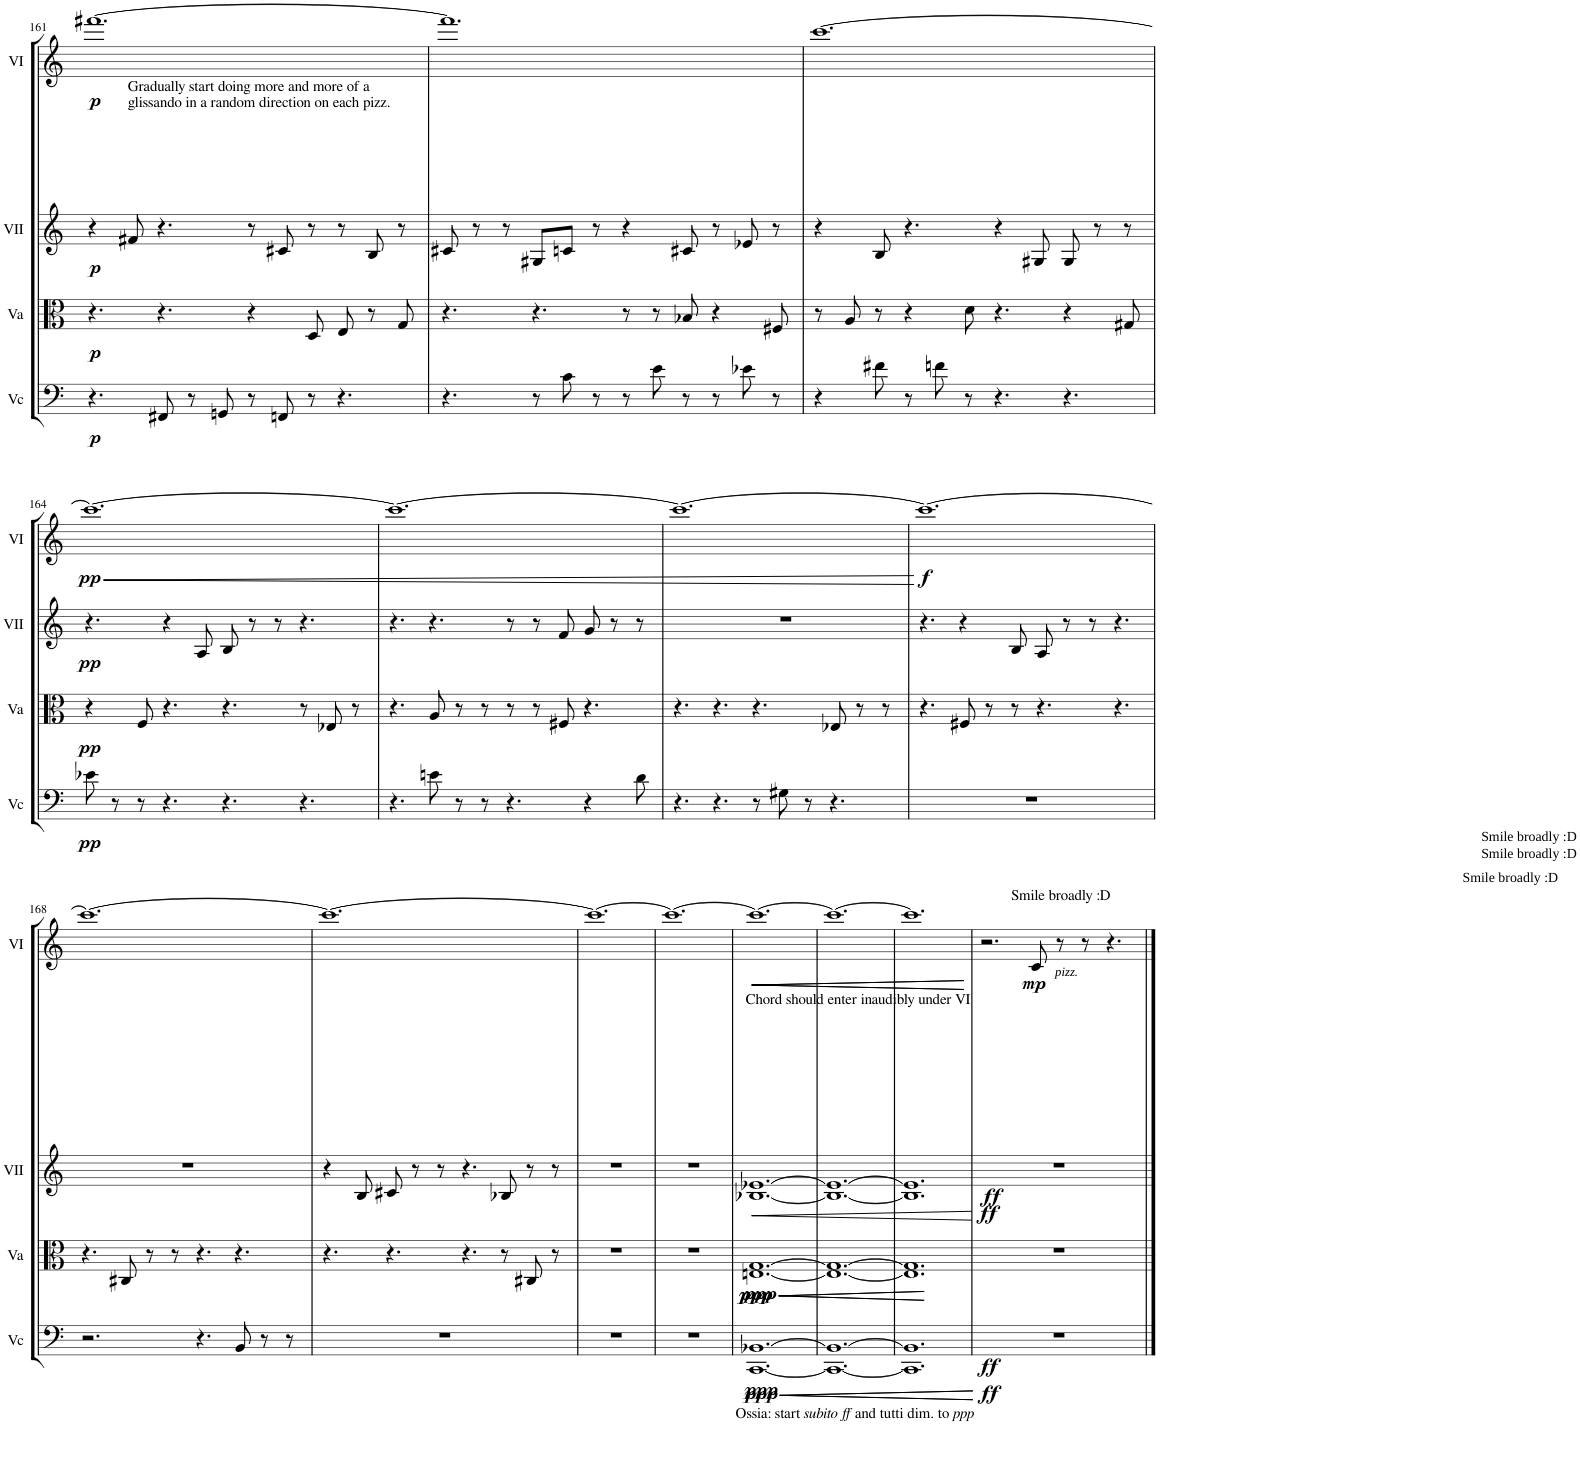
**kern	**dynam	**kern	**dynam	**kern	**dynam	**kern	**dynam
*part4	*part4	*part3	*part3	*part2	*part2	*part1	*part1
*staff4	*staff4	*staff3	*staff3	*staff2	*staff2	*staff1	*staff1
*I"Vc	*	*I"Va	*	*I"VII	*	*I"VI	*
*I'Vc	*	*I'Va	*	*I'VII	*	*I'VI	*
!!LO:PB:g=z
*clefF4	*	*clefC3	*	*clefG2	*	*clefG2	*
*k[]	*	*k[]	*	*k[]	*	*k[]	*
*M12/8	*	*M12/8	*	*M12/8	*	*M12/8	*
=161	=161	=161	=161	=161	=161	=161	=161
!	!	!	!	!LO:TX:a:t=Gradually start doing more and more of a	!	!	!
!	!	!	!	!LO:TX:a:t=glissando in a random direction on each pizz.	!	!	!
!	!LO:DY:b	!	!LO:DY:b	!	!LO:DY:b	!	!LO:DY:b
4.r	p	4.r	p	4r	p	[1.fff#X	p
.	.	.	.	8f#X/	.	.	.
8FF#X/	.	4.r	.	4.r	.	.	.
8r	.	.	.	.	.	.	.
8GGn/	.	.	.	.	.	.	.
8r	.	4r	.	8r	.	.	.
8FFn/	.	.	.	8c#X/	.	.	.
8r	.	8D/	.	8r	.	.	.
4.r	.	8E/	.	8r	.	.	.
.	.	8r	.	8B/	.	.	.
.	.	8G/	.	8r	.	.	.
=162	=162	=162	=162	=162	=162	=162	=162
4.r	.	4.r	.	8c#X/	.	1.fff#]	.
.	.	.	.	8r	.	.	.
.	.	.	.	8r	.	.	.
8r	.	4.r	.	8G#X/L	.	.	.
8c\	.	.	.	8cn/J	.	.	.
8r	.	.	.	8r	.	.	.
8r	.	8r	.	4r	.	.	.
8e\	.	8r	.	.	.	.	.
8r	.	8B-X/	.	8c#X/	.	.	.
8r	.	4r	.	8r	.	.	.
8e-X\	.	.	.	8e-X/	.	.	.
8r	.	8F#X/	.	8r	.	.	.
=163	=163	=163	=163	=163	=163	=163	=163
4r	.	8r	.	4r	.	[1.ccc	.
.	.	8A/	.	.	.	.	.
8f#X\	.	8r	.	8B/	.	.	.
8r	.	4r	.	4.r	.	.	.
8fn\	.	.	.	.	.	.	.
8r	.	8d\	.	.	.	.	.
4.r	.	4.r	.	4r	.	.	.
.	.	.	.	8G#X/	.	.	.
4.r	.	4r	.	8G#/	.	.	.
.	.	.	.	8r	.	.	.
.	.	8G#X/	.	8r	.	.	.
!!LO:LB:g=z
=164	=164	=164	=164	=164	=164	=164	=164
!	!LO:DY:b	!	!LO:DY:b	!	!LO:DY:b	!	!LO:HP:b
!	!	!	!	!	!	!	!LO:DY:n=1:b
8e-X\	pp	4r	pp	4.r	pp	1.ccc_	< pp
8r	.	.	.	.	.	.	.
8r	.	8F/	.	.	.	.	.
4.r	.	4.r	.	4r	.	.	.
.	.	.	.	8A/	.	.	.
4.r	.	4.r	.	8B/	.	.	.
.	.	.	.	8r	.	.	.
.	.	.	.	8r	.	.	.
4.r	.	8r	.	4.r	.	.	.
.	.	8E-X/	.	.	.	.	.
.	.	8r	.	.	.	.	.
=165	=165	=165	=165	=165	=165	=165	=165
4.r	.	4.r	.	4.r	.	1.ccc_	.
8en\	.	8A/	.	4.r	.	.	.
8r	.	8r	.	.	.	.	.
8r	.	8r	.	.	.	.	.
4.r	.	8r	.	8r	.	.	.
.	.	8r	.	8r	.	.	.
.	.	8F#X/	.	8f/	.	.	.
4r	.	4.r	.	8g/	.	.	.
.	.	.	.	8r	.	.	.
8d\	.	.	.	8r	.	.	.
=166	=166	=166	=166	=166	=166	=166	=166
4.r	.	4.r	.	1.r	.	1.ccc_	.
4.r	.	4.r	.	.	.	.	.
8r	.	4.r	.	.	.	.	.
8G#X\	.	.	.	.	.	.	.
8r	.	.	.	.	.	.	.
4.r	.	8E-X/	.	.	.	.	.
.	.	8r	.	.	.	.	.
.	.	8r	.	.	.	.	.
.	.	.	.	.	.	.	[
=167	=167	=167	=167	=167	=167	=167	=167
!	!	!	!	!	!	!	!LO:DY:b
1.r	.	4.r	.	4.r	.	1.ccc_	f
.	.	8F#X/	.	4r	.	.	.
.	.	8r	.	.	.	.	.
.	.	8r	.	8B/	.	.	.
.	.	4.r	.	8A/	.	.	.
.	.	.	.	8r	.	.	.
.	.	.	.	8r	.	.	.
.	.	4.r	.	4.r	.	.	.
!!LO:LB:g=z
=168	=168	=168	=168	=168	=168	=168	=168
2.r	.	4.r	.	1.r	.	1.ccc_	.
.	.	8C#X/	.	.	.	.	.
.	.	8r	.	.	.	.	.
.	.	8r	.	.	.	.	.
4.r	.	4.r	.	.	.	.	.
8BB/	.	4.r	.	.	.	.	.
8r	.	.	.	.	.	.	.
8r	.	.	.	.	.	.	.
=169	=169	=169	=169	=169	=169	=169	=169
1.r	.	4.r	.	4r	.	1.ccc_	.
.	.	.	.	8B/	.	.	.
.	.	4.r	.	8c#X/	.	.	.
.	.	.	.	8r	.	.	.
.	.	.	.	8r	.	.	.
.	.	4.r	.	4.r	.	.	.
.	.	8r	.	8B-X/	.	.	.
.	.	8C#X/	.	8r	.	.	.
.	.	8r	.	8r	.	.	.
=170	=170	=170	=170	=170	=170	=170	=170
1.r	.	1.r	.	1.r	.	1.ccc_	.
=171	=171	=171	=171	=171	=171	=171	=171
1.r	.	1.r	.	1.r	.	1.ccc_	.
=172	=172	=172	=172	=172	=172	=172	=172
!	!	!	!	!LO:TX:a:t=Chord should enter inaudibly under VI	!	!	!
!LO:TX:b:t=Ossia&colon; start	!	!	!	!	!	!	!
!LO:TX:b:i:t=subito ff	!	!	!	!	!	!	!
!LO:TX:b:t=and tutti dim. to	!	!	!	!	!	!	!
!LO:TX:b:i:t=ppp	!	!	!	!	!	!	!
!	!LO:HP:b	!	!LO:HP:b	!	!LO:HP:b	!	!LO:HP:b
!	!LO:DY:n=1:b	!	!	!	!	!	!
!	!LO:DY:n=2:b	!	!LO:DY:n=1:b	!	!	!	!
!	!	!	!LO:DY:n=2:b	!	!	!	!
!	!	!	!LO:DY:n=3:b	!	!	!	!
[1.CC [1.BB-X	< ppp ppp	[1.En [1.G	< ppp ppp ppp	[1.B-X [1.e-X	<	1.ccc_	<
=173	=173	=173	=173	=173	=173	=173	=173
!	!LO:HP:b	!	!LO:HP:b	!	!	!	!LO:HP:b
1.CC_ 1.BB-_	<	1.E_ 1.G_	<	1.B-_ 1.e-_	.	1.ccc_	<
=174	=174	=174	=174	=174	=174	=174	=174
1.CC] 1.BB-]	.	1.E] 1.G]	.	1.B-] 1.e-]	.	1.ccc]	.
.	[ [	.	[ [	.	[	.	[ [
=175	=175	=175	=175	=175	=175	=175	=175
!	!LO:DY:b	!	!	!	!	!	!
!	!LO:DY:n=1:b	!	!	!	!LO:DY:b	!	!
!	!	!	!	!	!LO:DY:n=1:b	!	!
1.r	ff ff	1.r	.	1.r	ff ff	2.r	.
!	!	!	!	!	!	!LO:TX:b:i:t=pizz.	!
!	!	!	!	!	!	!LO:TX:a:t=Smile broadly &colon;D	!
!	!	!	!	!	!	!LO:TX:a:t=Smile broadly &colon;D	!
!	!	!	!	!	!	!LO:TX:a:t=Smile broadly &colon;D	!
!	!	!	!	!	!	!LO:TX:a:t=Smile broadly &colon;D	!
!	!	!	!	!	!	!	!LO:DY:b
.	.	.	.	.	.	8c/	mp
.	.	.	.	.	.	8r	.
.	.	.	.	.	.	8r	.
.	.	.	.	.	.	4.r	.
==	==	==	==	==	==	==	==
*-	*-	*-	*-	*-	*-	*-	*-
